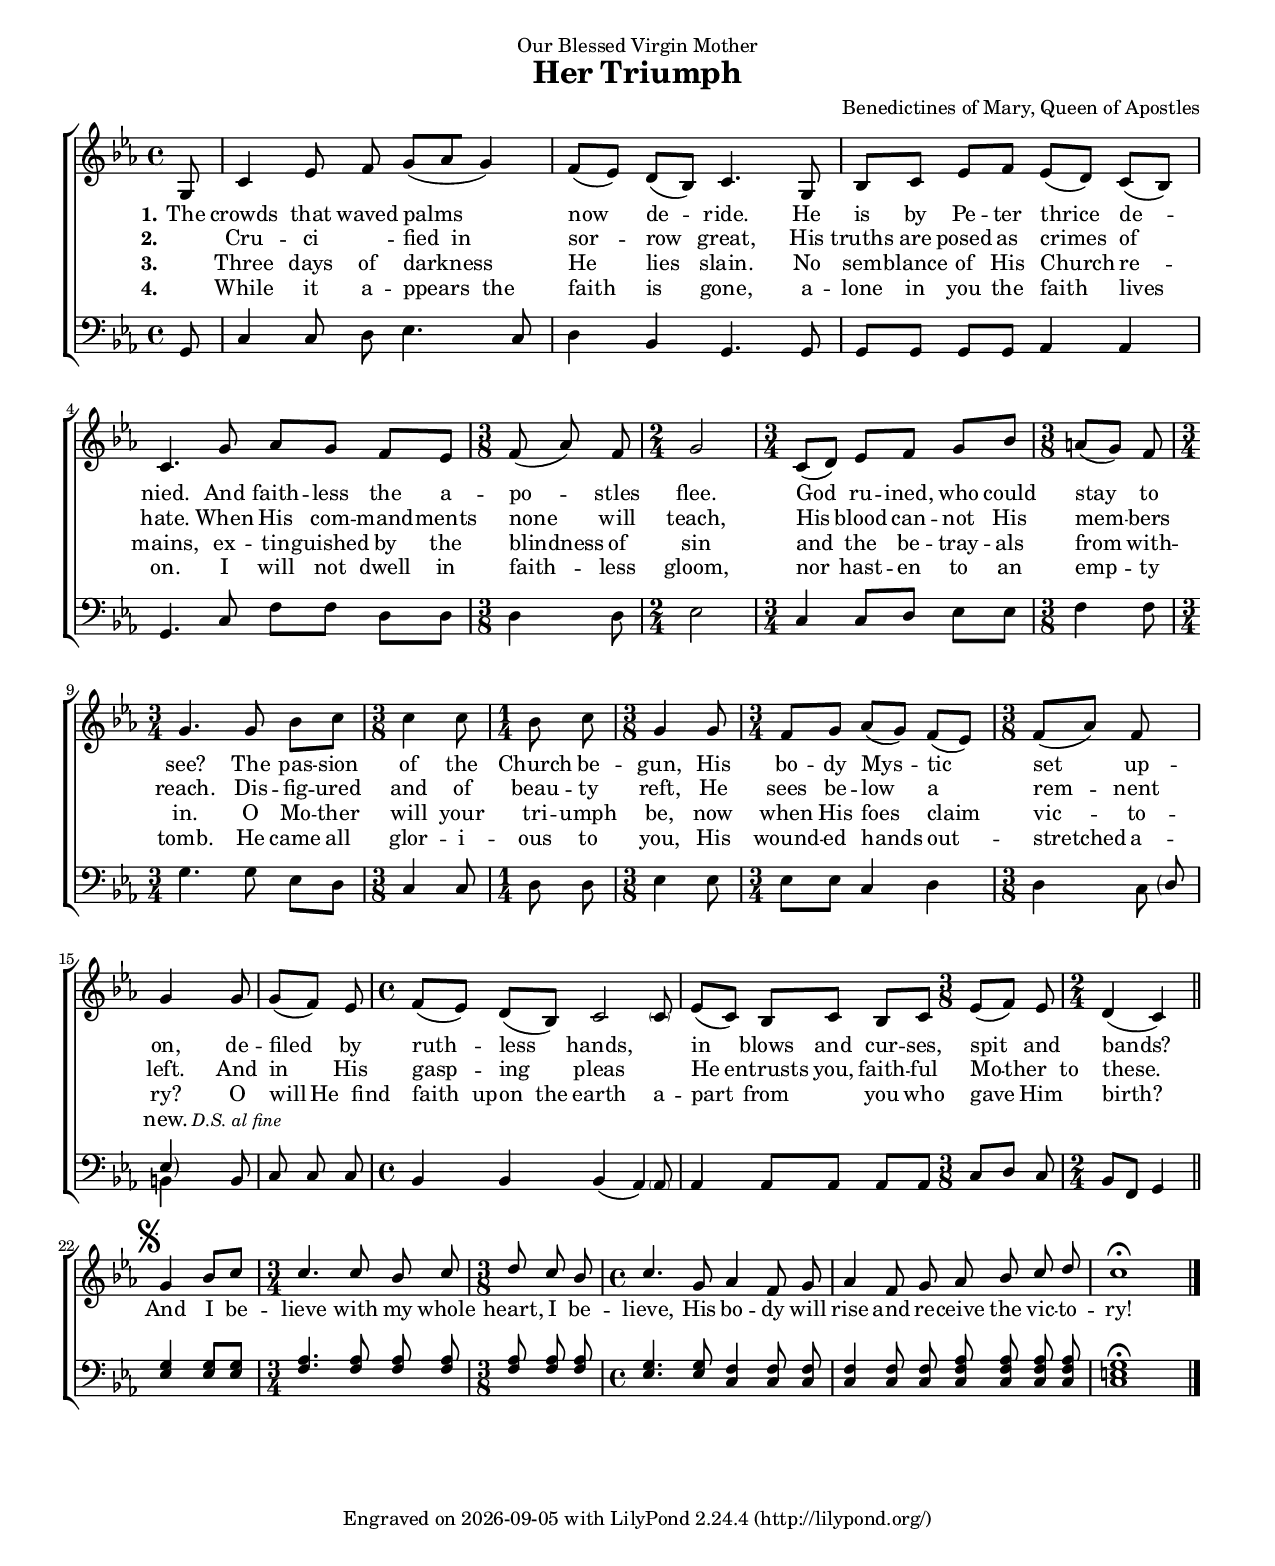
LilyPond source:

% A.M.D.G.

\version "2.18.2"
\language "english"

#(set-default-paper-size "letter")
#(set-global-staff-size 17)
#(ly:set-option 'point-and-click #f)

\paper {papersize = "letter"}

\header {
  dedication = "Our Blessed Virgin Mother"
  %subsubtitle = "Composed Lent 2016"
  title = \markup {
    \with-url #"https://music.benedictinesofmary.org/node/19"
    {Her Triumph}
  }
  composer = \markup {
    \with-url #"http://benedictinesofmary.org"
    {Benedictines of Mary, Queen of Apostles}
  }
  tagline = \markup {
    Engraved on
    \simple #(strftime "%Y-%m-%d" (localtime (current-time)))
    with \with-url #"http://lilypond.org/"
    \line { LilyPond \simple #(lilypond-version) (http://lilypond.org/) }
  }
}

%parenthesizing a group of notes
%http://lsr.di.unimi.it/LSR/Snippet?id=902
startParenthesis = {
  \override ParenthesesItem.font-size = #1
  \once \override ParenthesesItem.stencils = #(lambda (grob)
                                                (let ((par-list (parentheses-item::calc-parenthesis-stencils grob)))
                                                  (list (car par-list) point-stencil )))
}
endParenthesis = {
  \once \override ParenthesesItem.stencils = #(lambda (grob)
                                                (let ((par-list (parentheses-item::calc-parenthesis-stencils grob)))
                                                  (list point-stencil (cadr par-list))))
}

% flats: a, b, e

upper =	 \relative c'' {
  \clef treble
  \key c \minor
  \time 4/4

  % line 1
  \partial 8 g,8
  c4 ef8 \noBeam f g [(af g4)]
  f8 [(ef)] d [(bf)] c4. g8
  bf [c] ef [f] ef [(d8)] c8 [(bf8)]

  % line 2
  c4. g'8 af [g] f [ef]
  \time 3/8
  f \noBeam (af)  \noBeam f  \noBeam
  \time 2/4
  g2
  \time 3/4
  c,8 [(d)] ef [f] g [bf]
  \time 3/8
  a [(g)] f
  \time 3/4
  g4. g8 \noBeam

  % line 3
  bf c
  \time 3/8
  c4 c8
  \time 1/4
  bf c \noBeam
  \time 3/8
  g4 g8
  \time 3/4
  f [g] af [(g)] f [(ef)]
  \time 3/8
  f [(af)] f
  g4

  % line 4
  g8
  g \noBeam [(f)] ef \noBeam
  \time 4/4
  f [(ef)] d [(bf)] << {\stemUp c2} {s4. \parenthesize c8} >>
  ef8 [(c)] bf [c] bf [c]
  \time 3/8
  ef [(f)] ef
  \time 2/4
  d4 (c) \bar "||"
  
  % final stanza
  \break \mark \markup { \musicglyph #"scripts.segno" }
  \once \omit Staff.TimeSignature
  \time 2/4
  g'4 bf8 [c]
  \time 3/4
  c4. c8 \noBeam bf \noBeam c
  \time 3/8
  d8 \noBeam c \noBeam bf
  \time 4/4
  c4. \noBeam g8 af4 f8 \noBeam g
  af4 \noBeam f8 \noBeam g
  af \noBeam bf \noBeam c \noBeam d
  c1\fermata
}

lower =	 \relative c' {
  \clef bass
  \key c \minor
  \time 4/4

  % line 1
  \partial 8 g,8
  c4 c8 \noBeam d ef4. c8
  d4 bf g4. g8
  g [g] g [g] af4 af4

  % line 2
  g4. c8 f [f] d [d]
  %\time 3/8
  d4 d8
  %\time 2/4
  ef2
  %\time 3/4
  c4 c8 [d] ef [ef]
  %\time 3/8
  f4 f8
  %\time 3/4
  g4. g8 \noBeam

  % line 3
  ef d
  %\time 3/8
  c4 c8
  %\time 1/4
  d d \noBeam
  %\time 3/8
  ef4 ef8
  %\time 3/4
  ef [ef] c4 d
  %\time 3/8
  d4 <<
    {
      \once \override NoteColumn.force-hshift = #3
      \startParenthesis \parenthesize d8 \endParenthesis \parenthesize ef4
    } \\ {c8 b4}
  >>
  
  % line 4
  b8
  c \noBeam c \noBeam c
  %\time 4/4
  bf4 bf << {bf (\stemUp af)} {s4. \parenthesize af8} >>
  af4 af8 [af] af [af]
  %\time 3/8
  c [d] c
  %\time 2/4
  bf [f] g4
  
  %final stanza
  \once \omit Staff.TimeSignature
  <ef' g>4 <ef g>8 <ef g>
  <f af>4. <f af>8 \noBeam <f af> \noBeam <f af>
  %\time 3/4
  <f af> \noBeam <f af> \noBeam <f af>
  <ef g>4. <ef g>8 <c f>4 <c f>8 \noBeam <c f>
  <c f>4 <c f>8 \noBeam <c f>
  <c f af> \noBeam <c f af> \noBeam <c f af> \noBeam <c f af>
  <c e g>1\fermata  \bar "|."
}

wordsA = \lyricmode {
  \set stanza = \markup{\right-align "1."}
  The crowds that waved palms now de -- ride. He is by Pe -- ter thrice de --
  nied. And faith -- less the a -- po -- stles flee. God ru -- ined, who could stay to see? The
  pas -- sion of the Church be -- gun, His bo -- dy Mys -- tic set up -- on,
  de -- filed by ruth -- less hands, ____ in blows and cur -- ses, spit and bands?

  %final stanza
  And I be -- lieve with my whole heart, I be -- lieve, His bo -- dy will rise and re --
  ceive the vic -- to -- ry!
}

wordsB = \lyricmode {
  \set stanza = \markup{\right-align "2."}
  "" Cru -- ci ____ -- fied__in sor -- row great, His truths are posed as crimes of hate. When His com -- mand -- ments none will teach, His blood can -- not His mem -- bers reach. Dis --
  fig -- ured and of beau -- ty reft, He sees be -- low a rem -- nent left.
  And in His gasp -- ing pleas ____ He entrusts you, faith -- ful Mo -- ther__to these.
}

wordsC = \lyricmode {
  \set stanza = \markup{\right-align "3."}
  "" Three days of darkness He lies slain. No sem -- blance of His Church re --
  mains, ex -- tin -- guished by the blindness of sin and the  be -- tray -- als from with -- in. O
  Mo -- ther will your tri -- umph be, now when His foes claim vic -- to -- ry?
  O will He__find faith__up -- on__the earth a -- part from ___ you who gave Him birth?
}

wordsD = \lyricmode {
  \set stanza = \markup{\right-align "4."}
  "" While it a -- ppears__the faith is gone, a -- lone in you the faith lives
  on. I will not dwell in faith -- less gloom, nor hast -- en to an emp -- ty tomb. He
  came all glor -- i -- ous to you, His wound -- ed hands out -- stretched a -- new. \markup{\small {\italic "D.S. al fine"}}
}

\score {
  \new ChoirStaff <<
    \new Staff {
      \set Staff.midiInstrument = #"church organ"
      \new Voice = "upperVoice" {
        \upper
      }
    }

    \new Lyrics = "upper"
    \context Lyrics = "upper" {
      \lyricsto "upperVoice" {
        \wordsA
      }
    }

    \new Lyrics = "upper"
    \context Lyrics = "upper" {
      \lyricsto "upperVoice" {
        \wordsB
      }
    }

    \new Lyrics = "upper"
    \context Lyrics = "upper" {
      \lyricsto "upperVoice" {
        \wordsC
      }
    }

    \new Lyrics = "upper"
    \context Lyrics = "upper" {
      \lyricsto "upperVoice" {
        \wordsD
      }
    }

    \new Staff {
      \set Staff.midiInstrument = #"church organ"
      \new Voice = "lowerVoice" {
        \lower
      }
    }
  >>
  \layout { }
  \midi {
    \context {
      \Score
      midiMinimumVolume = #0.0
      midiMaximumVolume = #1.0
    }
  }
}

\paper{
  top-margin = 0.5\in
  bottom-margin = 0.5\in
  left-margin = 0.5\in
  right-margin = 0.5\in
  indent = 0
}